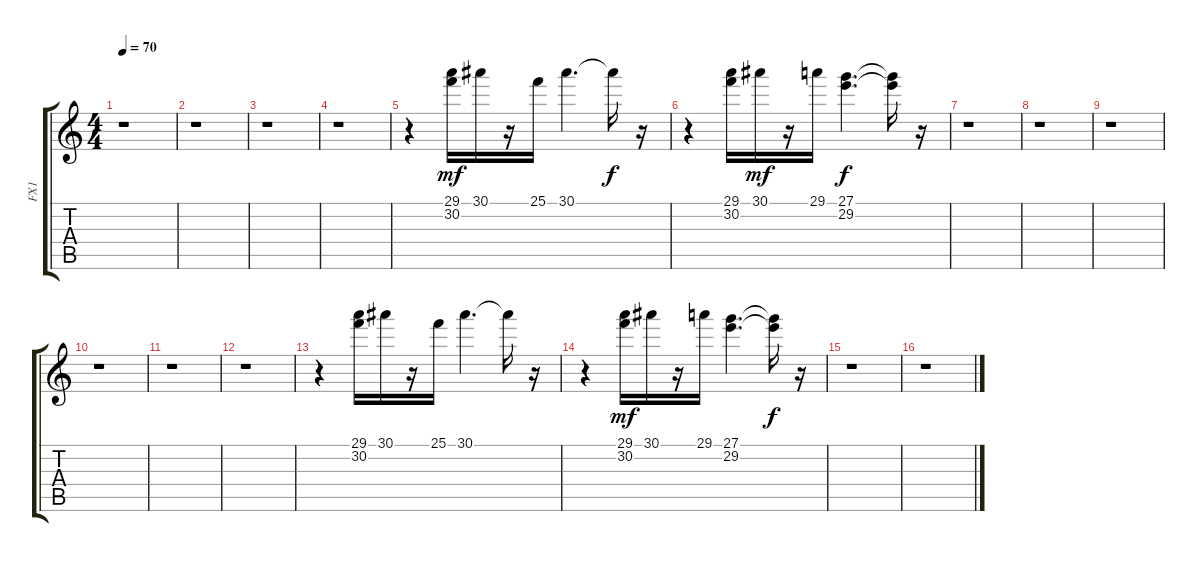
\track ("FX1" "FX1") {instrument pad1newage}
\staff {score tabs}
\tuning (E4 B3 G3 D3 A2 E2) {hide}
\ts (4 4)
\tempo 70
\clef g2
\ks c
r.1{dy f} |
r.1 |
r.1 |
r.1 |
r.4 (29.1 30.2).16{dy mf} 30.1.16 r.16 25.1.16 30.1.4{d} 30.1{t}.16{dy f} r.16 |
r.4 (29.1 30.2).16 30.1.16{dy mf} r.16 29.1.16 (27.1 29.2).4{d dy f} (27.1{t} 29.2{t}).16 r.16 |
r.1 |
r.1 |
r.1 |
r.1 |
r.1 |
r.1 |
r.4 (29.1 30.2).16 30.1.16 r.16 25.1.16 30.1.4{d} 30.1{t}.16 r.16 |
r.4 (29.1 30.2).16{dy mf} 30.1.16 r.16 29.1.16 (27.1 29.2).4{d} (27.1{t} 29.2{t}).16{dy f} r.16 |
r.1 |
r.1
